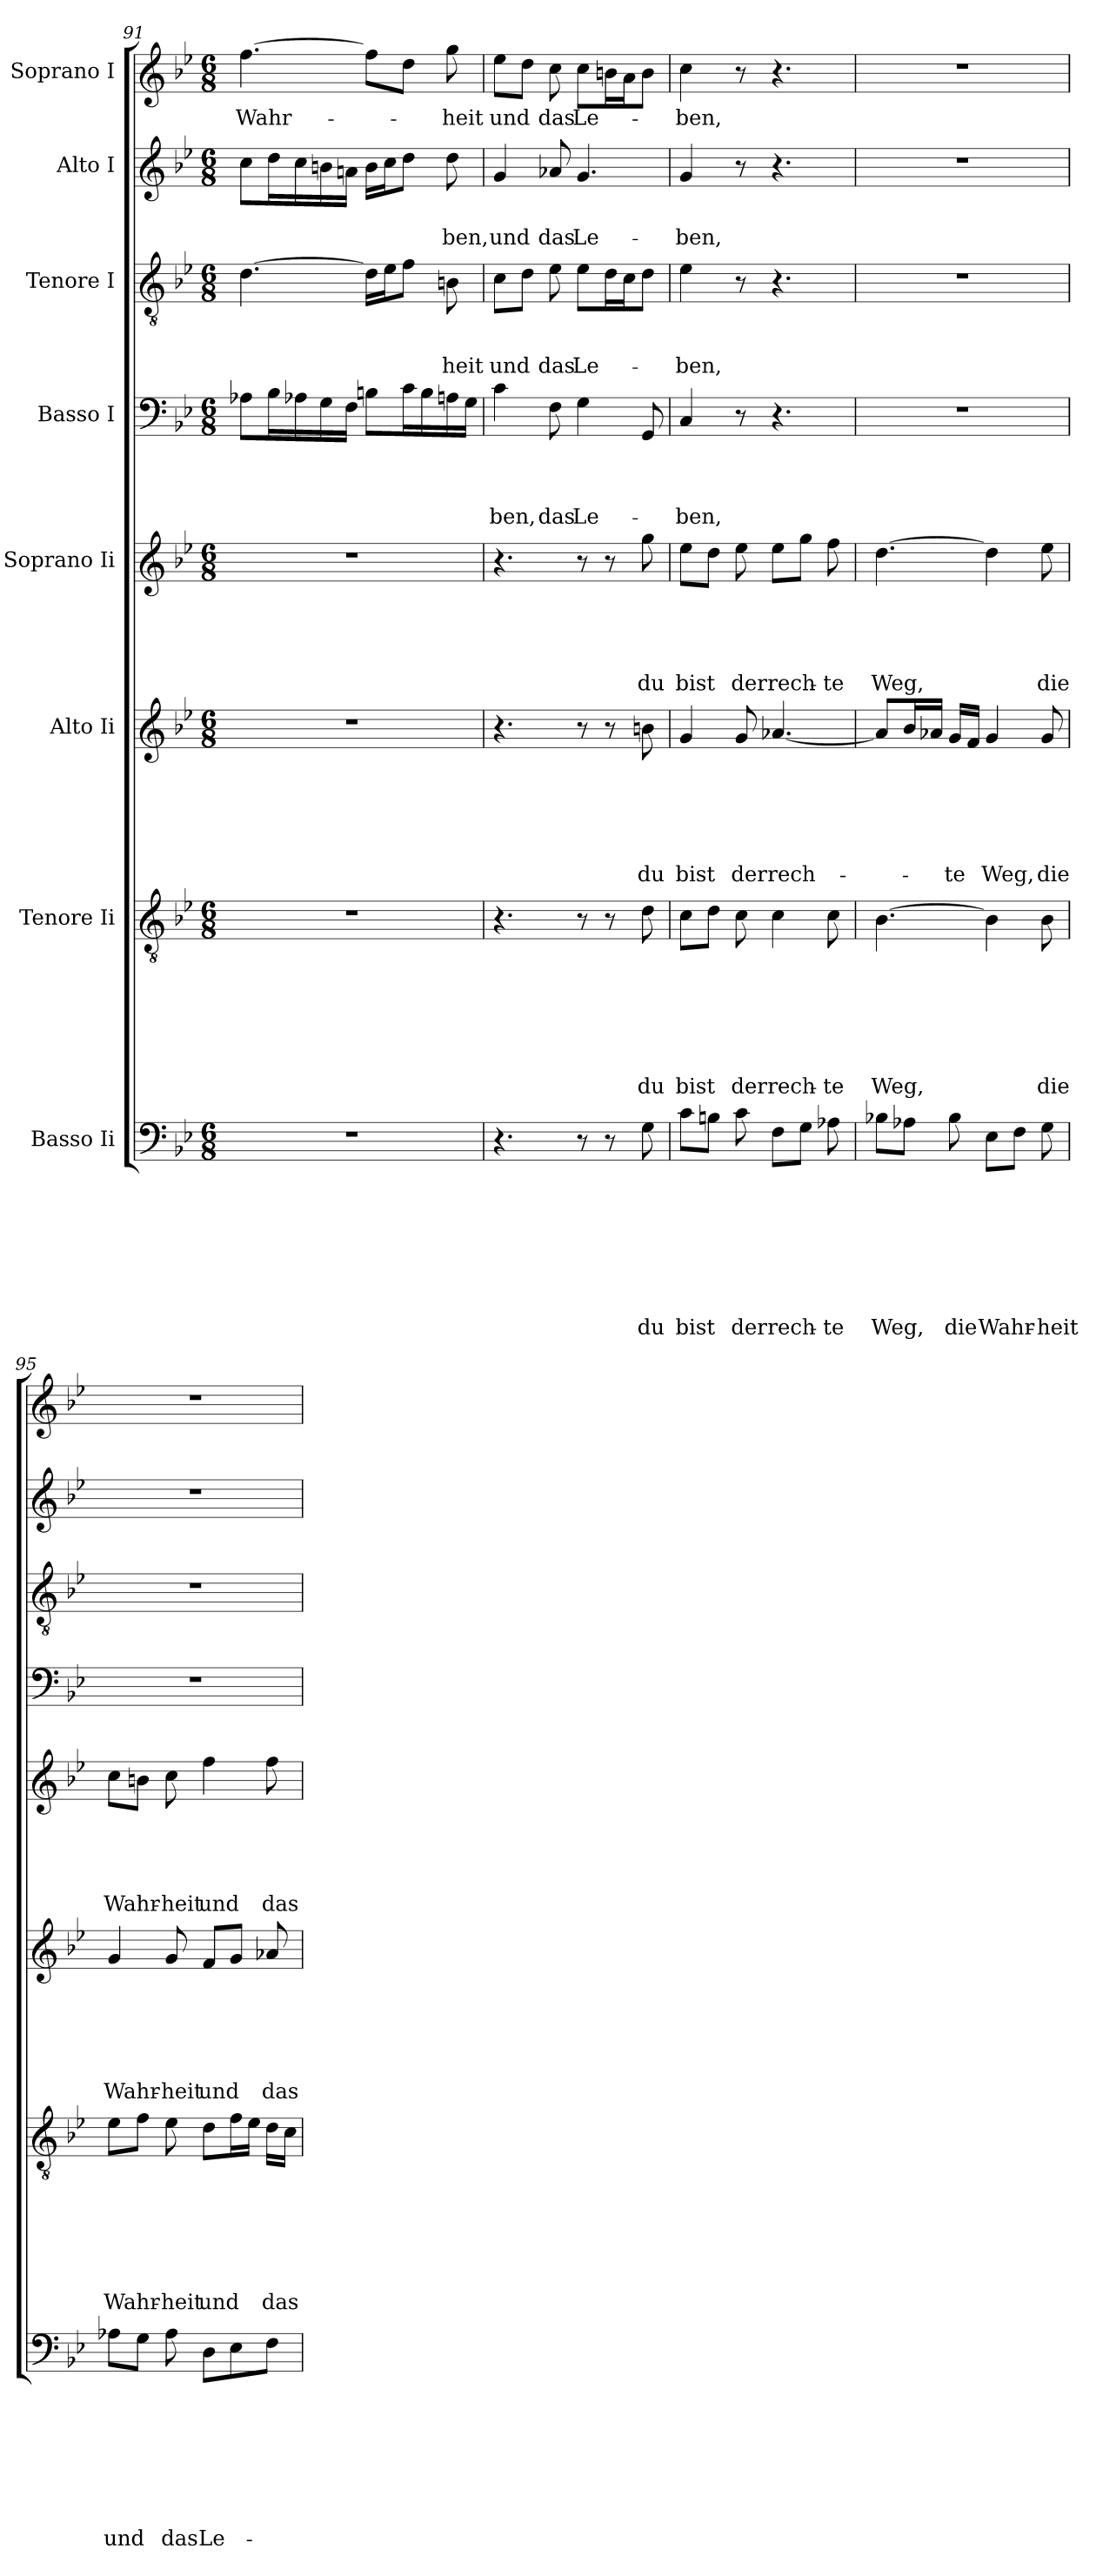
**kern	**text	**text	**text	**text	**text	**text	**text	**text	**kern	**text	**text	**text	**text	**text	**text	**text	**kern	**text	**text	**text	**text	**text	**text	**kern	**text	**text	**text	**text	**text	**kern	**text	**text	**text	**text	**kern	**text	**text	**text	**kern	**text	**text	**kern	**text
*part8	*part8	*part8	*part8	*part8	*part8	*part8	*part8	*part8	*part7	*part7	*part7	*part7	*part7	*part7	*part7	*part7	*part6	*part6	*part6	*part6	*part6	*part6	*part6	*part5	*part5	*part5	*part5	*part5	*part5	*part4	*part4	*part4	*part4	*part4	*part3	*part3	*part3	*part3	*part2	*part2	*part2	*part1	*part1
*staff8	*staff8	*staff8	*staff8	*staff8	*staff8	*staff8	*staff8	*staff8	*staff7	*staff7	*staff7	*staff7	*staff7	*staff7	*staff7	*staff7	*staff6	*staff6	*staff6	*staff6	*staff6	*staff6	*staff6	*staff5	*staff5	*staff5	*staff5	*staff5	*staff5	*staff4	*staff4	*staff4	*staff4	*staff4	*staff3	*staff3	*staff3	*staff3	*staff2	*staff2	*staff2	*staff1	*staff1
*I"Basso Ii	*	*	*	*	*	*	*	*	*I"Tenore Ii	*	*	*	*	*	*	*	*I"Alto Ii	*	*	*	*	*	*	*I"Soprano Ii	*	*	*	*	*	*I"Basso I	*	*	*	*	*I"Tenore I	*	*	*	*I"Alto I	*	*	*I"Soprano I	*
!!LO:LB:g=z
*clefF4	*	*	*	*	*	*	*	*	*clefGv2	*	*	*	*	*	*	*	*clefG2	*	*	*	*	*	*	*clefG2	*	*	*	*	*	*clefF4	*	*	*	*	*clefGv2	*	*	*	*clefG2	*	*	*clefG2	*
*k[b-e-]	*	*	*	*	*	*	*	*	*k[b-e-]	*	*	*	*	*	*	*	*k[b-e-]	*	*	*	*	*	*	*k[b-e-]	*	*	*	*	*	*k[b-e-]	*	*	*	*	*k[b-e-]	*	*	*	*k[b-e-]	*	*	*k[b-e-]	*
*B-:	*	*	*	*	*	*	*	*	*B-:	*	*	*	*	*	*	*	*B-:	*	*	*	*	*	*	*B-:	*	*	*	*	*	*B-:	*	*	*	*	*B-:	*	*	*	*B-:	*	*	*B-:	*
*M6/8	*	*	*	*	*	*	*	*	*M6/8	*	*	*	*	*	*	*	*M6/8	*	*	*	*	*	*	*M6/8	*	*	*	*	*	*M6/8	*	*	*	*	*M6/8	*	*	*	*M6/8	*	*	*M6/8	*
=91	=91	=91	=91	=91	=91	=91	=91	=91	=91	=91	=91	=91	=91	=91	=91	=91	=91	=91	=91	=91	=91	=91	=91	=91	=91	=91	=91	=91	=91	=91	=91	=91	=91	=91	=91	=91	=91	=91	=91	=91	=91	=91	=91
!LO:N:vis=1	!	!	!	!	!	!	!	!	!LO:N:vis=1	!	!	!	!	!	!	!	!LO:N:vis=1	!	!	!	!	!	!	!LO:N:vis=1	!	!	!	!	!	!	!	!	!	!	!	!	!	!	!	!	!	!	!LO:LY:b
2.r	.	.	.	.	.	.	.	.	2.r	.	.	.	.	.	.	.	2.r	.	.	.	.	.	.	2.r	.	.	.	.	.	8A-X\L	.	.	.	.	[>4.d\	.	.	.	8cc\L	.	.	[>4.ff\	Wahr-
.	.	.	.	.	.	.	.	.	.	.	.	.	.	.	.	.	.	.	.	.	.	.	.	.	.	.	.	.	.	16B-\L	.	.	.	.	.	.	.	.	16dd\L	.	.	.	.
.	.	.	.	.	.	.	.	.	.	.	.	.	.	.	.	.	.	.	.	.	.	.	.	.	.	.	.	.	.	16A-X\	.	.	.	.	.	.	.	.	16cc\	.	.	.	.
.	.	.	.	.	.	.	.	.	.	.	.	.	.	.	.	.	.	.	.	.	.	.	.	.	.	.	.	.	.	16G\	.	.	.	.	.	.	.	.	16bn\	.	.	.	.
.	.	.	.	.	.	.	.	.	.	.	.	.	.	.	.	.	.	.	.	.	.	.	.	.	.	.	.	.	.	16F\JJ	.	.	.	.	.	.	.	.	16an\JJ	.	.	.	.
.	.	.	.	.	.	.	.	.	.	.	.	.	.	.	.	.	.	.	.	.	.	.	.	.	.	.	.	.	.	8Bn\L	.	.	.	.	16d\LL]	.	.	.	16b\LL	.	.	8ff\L]	.
.	.	.	.	.	.	.	.	.	.	.	.	.	.	.	.	.	.	.	.	.	.	.	.	.	.	.	.	.	.	.	.	.	.	.	16e-\J	.	.	.	16cc\J	.	.	.	.
.	.	.	.	.	.	.	.	.	.	.	.	.	.	.	.	.	.	.	.	.	.	.	.	.	.	.	.	.	.	16c\L	.	.	.	.	8f\J	.	.	.	8dd\J	.	.	8dd\J	.
.	.	.	.	.	.	.	.	.	.	.	.	.	.	.	.	.	.	.	.	.	.	.	.	.	.	.	.	.	.	16B\	.	.	.	.	.	.	.	.	.	.	.	.	.
!	!	!	!	!	!	!	!	!	!	!	!	!	!	!	!	!	!	!	!	!	!	!	!	!	!	!	!	!	!	!	!	!	!	!	!	!	!	!LO:LY:b	!	!	!LO:LY:b	!	!LO:LY:b
.	.	.	.	.	.	.	.	.	.	.	.	.	.	.	.	.	.	.	.	.	.	.	.	.	.	.	.	.	.	16An\	.	.	.	.	8Bn\	.	.	-heit	8dd\	.	-ben,	8gg\	-heit
.	.	.	.	.	.	.	.	.	.	.	.	.	.	.	.	.	.	.	.	.	.	.	.	.	.	.	.	.	.	16G\JJ	.	.	.	.	.	.	.	.	.	.	.	.	.
=92	=92	=92	=92	=92	=92	=92	=92	=92	=92	=92	=92	=92	=92	=92	=92	=92	=92	=92	=92	=92	=92	=92	=92	=92	=92	=92	=92	=92	=92	=92	=92	=92	=92	=92	=92	=92	=92	=92	=92	=92	=92	=92	=92
!	!	!	!	!	!	!	!	!	!	!	!	!	!	!	!	!	!	!	!	!	!	!	!	!	!	!	!	!	!	!	!	!	!	!LO:LY:b	!	!	!	!LO:LY:b	!	!	!LO:LY:b	!	!LO:LY:b
4.r	.	.	.	.	.	.	.	.	4.r	.	.	.	.	.	.	.	4.r	.	.	.	.	.	.	4.r	.	.	.	.	.	4c\	.	.	.	-ben,	8c\L	.	.	und	4g/	.	und	8ee-\L	und
.	.	.	.	.	.	.	.	.	.	.	.	.	.	.	.	.	.	.	.	.	.	.	.	.	.	.	.	.	.	.	.	.	.	.	8d\J	.	.	.	.	.	.	8dd\J	.
!	!	!	!	!	!	!	!	!	!	!	!	!	!	!	!	!	!	!	!	!	!	!	!	!	!	!	!	!	!	!	!	!	!	!LO:LY:b	!	!	!	!LO:LY:b	!	!	!LO:LY:b	!	!LO:LY:b
.	.	.	.	.	.	.	.	.	.	.	.	.	.	.	.	.	.	.	.	.	.	.	.	.	.	.	.	.	.	8F\	.	.	.	das	8e-\	.	.	das	8a-X/	.	das	8cc\	das
!	!	!	!	!	!	!	!	!	!	!	!	!	!	!	!	!	!	!	!	!	!	!	!	!	!	!	!	!	!	!	!	!	!	!LO:LY:b	!	!	!	!LO:LY:b	!	!	!LO:LY:b	!	!LO:LY:b
8r	.	.	.	.	.	.	.	.	8r	.	.	.	.	.	.	.	8r	.	.	.	.	.	.	8r	.	.	.	.	.	4G\	.	.	.	Le-	8e-\L	.	.	Le-	4.g/	.	Le-	8cc\L	Le-
8r	.	.	.	.	.	.	.	.	8r	.	.	.	.	.	.	.	8r	.	.	.	.	.	.	8r	.	.	.	.	.	.	.	.	.	.	16d\L	.	.	.	.	.	.	16bn\L	.
.	.	.	.	.	.	.	.	.	.	.	.	.	.	.	.	.	.	.	.	.	.	.	.	.	.	.	.	.	.	.	.	.	.	.	16c\J	.	.	.	.	.	.	16a\J	.
!	!	!	!	!	!	!	!	!LO:LY:b	!	!	!	!	!	!	!	!LO:LY:b	!	!	!	!	!	!	!LO:LY:b	!	!	!	!	!	!LO:LY:b	!	!	!	!	!	!	!	!	!	!	!	!	!	!
8G\	.	.	.	.	.	.	.	du	8d\	.	.	.	.	.	.	du	8bn\	.	.	.	.	.	du	8gg\	.	.	.	.	du	8GG/	.	.	.	.	8d\J	.	.	.	.	.	.	8b\J	.
=93	=93	=93	=93	=93	=93	=93	=93	=93	=93	=93	=93	=93	=93	=93	=93	=93	=93	=93	=93	=93	=93	=93	=93	=93	=93	=93	=93	=93	=93	=93	=93	=93	=93	=93	=93	=93	=93	=93	=93	=93	=93	=93	=93
!	!	!	!	!	!	!	!	!LO:LY:b	!	!	!	!	!	!	!	!LO:LY:b	!	!	!	!	!	!	!LO:LY:b	!	!	!	!	!	!LO:LY:b	!	!	!	!	!LO:LY:b	!	!	!	!LO:LY:b	!	!	!LO:LY:b	!	!LO:LY:b
8c\L	.	.	.	.	.	.	.	bist	8c\L	.	.	.	.	.	.	bist	4g/	.	.	.	.	.	bist	8ee-\L	.	.	.	.	bist	4C/	.	.	.	-ben,	4e-\	.	.	-ben,	4g/	.	-ben,	4cc\	-ben,
8Bn\J	.	.	.	.	.	.	.	.	8d\J	.	.	.	.	.	.	.	.	.	.	.	.	.	.	8dd\J	.	.	.	.	.	.	.	.	.	.	.	.	.	.	.	.	.	.	.
!	!	!	!	!	!	!	!	!LO:LY:b	!	!	!	!	!	!	!	!LO:LY:b	!	!	!	!	!	!	!LO:LY:b	!	!	!	!	!	!LO:LY:b	!	!	!	!	!	!	!	!	!	!	!	!	!	!
8c\	.	.	.	.	.	.	.	der	8c\	.	.	.	.	.	.	der	8g/	.	.	.	.	.	der	8ee-\	.	.	.	.	der	8r	.	.	.	.	8r	.	.	.	8r	.	.	8r	.
!	!	!	!	!	!	!	!	!LO:LY:b	!	!	!	!	!	!	!	!LO:LY:b	!	!	!	!	!	!	!LO:LY:b	!	!	!	!	!	!LO:LY:b	!	!	!	!	!	!	!	!	!	!	!	!	!	!
8F\L	.	.	.	.	.	.	.	rech-	4c\	.	.	.	.	.	.	rech-	[<4.a-X/	.	.	.	.	.	rech-	8ee-\L	.	.	.	.	rech-	4.r	.	.	.	.	4.r	.	.	.	4.r	.	.	4.r	.
8G\J	.	.	.	.	.	.	.	.	.	.	.	.	.	.	.	.	.	.	.	.	.	.	.	8gg\J	.	.	.	.	.	.	.	.	.	.	.	.	.	.	.	.	.	.	.
!	!	!	!	!	!	!	!	!LO:LY:b	!	!	!	!	!	!	!	!LO:LY:b	!	!	!	!	!	!	!	!	!	!	!	!	!LO:LY:b	!	!	!	!	!	!	!	!	!	!	!	!	!	!
8A-X\	.	.	.	.	.	.	.	-te	8c\	.	.	.	.	.	.	-te	.	.	.	.	.	.	.	8ff\	.	.	.	.	-te	.	.	.	.	.	.	.	.	.	.	.	.	.	.
=94	=94	=94	=94	=94	=94	=94	=94	=94	=94	=94	=94	=94	=94	=94	=94	=94	=94	=94	=94	=94	=94	=94	=94	=94	=94	=94	=94	=94	=94	=94	=94	=94	=94	=94	=94	=94	=94	=94	=94	=94	=94	=94	=94
!	!	!	!	!	!	!	!	!LO:LY:b	!	!	!	!	!	!	!	!LO:LY:b	!	!	!	!	!	!	!	!	!	!	!	!	!LO:LY:b	!LO:N:vis=1	!	!	!	!	!LO:N:vis=1	!	!	!	!LO:N:vis=1	!	!	!LO:N:vis=1	!
8B-X\L	.	.	.	.	.	.	.	Weg,	[>4.B-\	.	.	.	.	.	.	Weg,	8a-/L]	.	.	.	.	.	.	[>4.dd\	.	.	.	.	Weg,	2.r	.	.	.	.	2.r	.	.	.	2.r	.	.	2.r	.
8A-X\J	.	.	.	.	.	.	.	.	.	.	.	.	.	.	.	.	16b-/L	.	.	.	.	.	.	.	.	.	.	.	.	.	.	.	.	.	.	.	.	.	.	.	.	.	.
.	.	.	.	.	.	.	.	.	.	.	.	.	.	.	.	.	16a-X/JJ	.	.	.	.	.	.	.	.	.	.	.	.	.	.	.	.	.	.	.	.	.	.	.	.	.	.
!	!	!	!	!	!	!	!	!LO:LY:b	!	!	!	!	!	!	!	!	!	!	!	!	!	!	!LO:LY:b	!	!	!	!	!	!	!	!	!	!	!	!	!	!	!	!	!	!	!	!
8B-\	.	.	.	.	.	.	.	die	.	.	.	.	.	.	.	.	16g/LL	.	.	.	.	.	-te	.	.	.	.	.	.	.	.	.	.	.	.	.	.	.	.	.	.	.	.
.	.	.	.	.	.	.	.	.	.	.	.	.	.	.	.	.	16f/JJ	.	.	.	.	.	.	.	.	.	.	.	.	.	.	.	.	.	.	.	.	.	.	.	.	.	.
!	!	!	!	!	!	!	!	!LO:LY:b	!	!	!	!	!	!	!	!	!	!	!	!	!	!	!LO:LY:b	!	!	!	!	!	!	!	!	!	!	!	!	!	!	!	!	!	!	!	!
8E-\L	.	.	.	.	.	.	.	Wahr-	4B-\]	.	.	.	.	.	.	.	4g/	.	.	.	.	.	Weg,	4dd\]	.	.	.	.	.	.	.	.	.	.	.	.	.	.	.	.	.	.	.
8F\J	.	.	.	.	.	.	.	.	.	.	.	.	.	.	.	.	.	.	.	.	.	.	.	.	.	.	.	.	.	.	.	.	.	.	.	.	.	.	.	.	.	.	.
!	!	!	!	!	!	!	!	!LO:LY:b	!	!	!	!	!	!	!	!LO:LY:b	!	!	!	!	!	!	!LO:LY:b	!	!	!	!	!	!LO:LY:b	!	!	!	!	!	!	!	!	!	!	!	!	!	!
8G\	.	.	.	.	.	.	.	-heit	8B-\	.	.	.	.	.	.	die	8g/	.	.	.	.	.	die	8ee-\	.	.	.	.	die	.	.	.	.	.	.	.	.	.	.	.	.	.	.
!!LO:PB:g=z
=95	=95	=95	=95	=95	=95	=95	=95	=95	=95	=95	=95	=95	=95	=95	=95	=95	=95	=95	=95	=95	=95	=95	=95	=95	=95	=95	=95	=95	=95	=95	=95	=95	=95	=95	=95	=95	=95	=95	=95	=95	=95	=95	=95
!	!	!	!	!	!	!	!	!LO:LY:b	!	!	!	!	!	!	!	!LO:LY:b	!	!	!	!	!	!	!LO:LY:b	!	!	!	!	!	!LO:LY:b	!LO:N:vis=1	!	!	!	!	!LO:N:vis=1	!	!	!	!LO:N:vis=1	!	!	!LO:N:vis=1	!
8A-X\L	.	.	.	.	.	.	.	und	8e-\L	.	.	.	.	.	.	Wahr-	4g/	.	.	.	.	.	Wahr-	8cc\L	.	.	.	.	Wahr-	2.r	.	.	.	.	2.r	.	.	.	2.r	.	.	2.r	.
8G\J	.	.	.	.	.	.	.	.	8f\J	.	.	.	.	.	.	.	.	.	.	.	.	.	.	8bn\J	.	.	.	.	.	.	.	.	.	.	.	.	.	.	.	.	.	.	.
!	!	!	!	!	!	!	!	!LO:LY:b	!	!	!	!	!	!	!	!LO:LY:b	!	!	!	!	!	!	!LO:LY:b	!	!	!	!	!	!LO:LY:b	!	!	!	!	!	!	!	!	!	!	!	!	!	!
8A-\	.	.	.	.	.	.	.	das	8e-\	.	.	.	.	.	.	-heit	8g/	.	.	.	.	.	-heit	8cc\	.	.	.	.	-heit	.	.	.	.	.	.	.	.	.	.	.	.	.	.
!	!	!	!	!	!	!	!	!LO:LY:b	!	!	!	!	!	!	!	!LO:LY:b	!	!	!	!	!	!	!LO:LY:b	!	!	!	!	!	!LO:LY:b	!	!	!	!	!	!	!	!	!	!	!	!	!	!
8D\L	.	.	.	.	.	.	.	Le-	8d\L	.	.	.	.	.	.	und	8f/L	.	.	.	.	.	und	4ff\	.	.	.	.	und	.	.	.	.	.	.	.	.	.	.	.	.	.	.
8E-\	.	.	.	.	.	.	.	.	16f\L	.	.	.	.	.	.	.	8g/J	.	.	.	.	.	.	.	.	.	.	.	.	.	.	.	.	.	.	.	.	.	.	.	.	.	.
.	.	.	.	.	.	.	.	.	16e-\JJ	.	.	.	.	.	.	.	.	.	.	.	.	.	.	.	.	.	.	.	.	.	.	.	.	.	.	.	.	.	.	.	.	.	.
!	!	!	!	!	!	!	!	!	!	!	!	!	!	!	!	!LO:LY:b	!	!	!	!	!	!	!LO:LY:b	!	!	!	!	!	!LO:LY:b	!	!	!	!	!	!	!	!	!	!	!	!	!	!
8F\J	.	.	.	.	.	.	.	.	16d\LL	.	.	.	.	.	.	das	8a-X/	.	.	.	.	.	das	8ff\	.	.	.	.	das	.	.	.	.	.	.	.	.	.	.	.	.	.	.
.	.	.	.	.	.	.	.	.	16c\JJ	.	.	.	.	.	.	.	.	.	.	.	.	.	.	.	.	.	.	.	.	.	.	.	.	.	.	.	.	.	.	.	.	.	.
=	=	=	=	=	=	=	=	=	=	=	=	=	=	=	=	=	=	=	=	=	=	=	=	=	=	=	=	=	=	=	=	=	=	=	=	=	=	=	=	=	=	=	=
*-	*-	*-	*-	*-	*-	*-	*-	*-	*-	*-	*-	*-	*-	*-	*-	*-	*-	*-	*-	*-	*-	*-	*-	*-	*-	*-	*-	*-	*-	*-	*-	*-	*-	*-	*-	*-	*-	*-	*-	*-	*-	*-	*-
